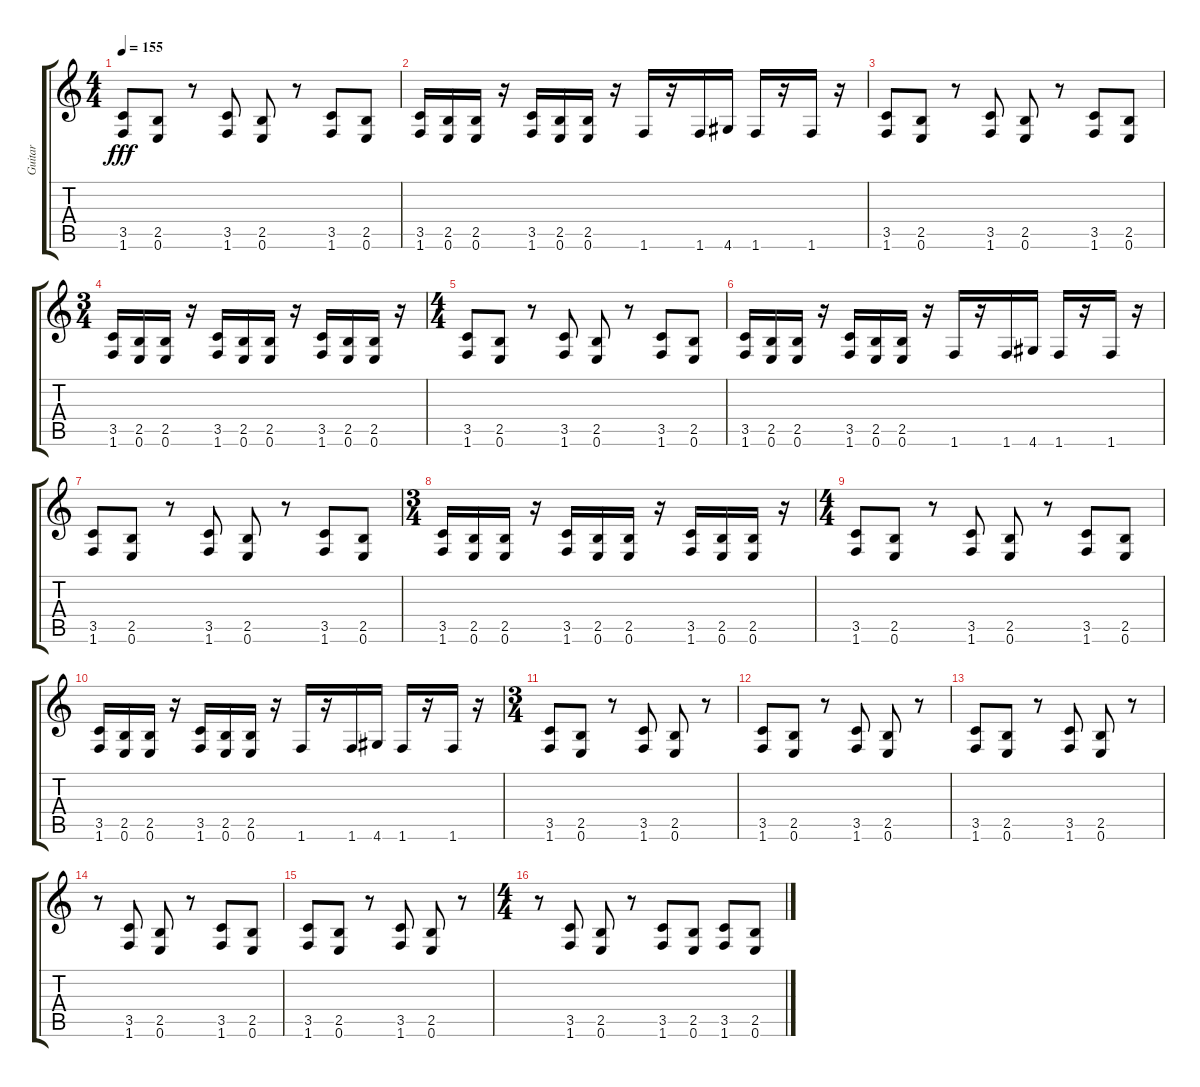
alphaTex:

\track ("Guitar" "Guitar") {instrument distortionguitar}
\staff {score tabs}
\tuning (E4 B3 G3 D3 A2 E2) {hide}
\ts (4 4)
\tempo 155
\clef g2
\ks c
(3.5 1.6).8{dy fff} (2.5 0.6).8 r.8 (3.5 1.6).8 (2.5 0.6).8 r.8 (3.5 1.6).8 (2.5 0.6).8 |
(3.5 1.6).16 (2.5 0.6).16 (2.5 0.6).16 r.16 (3.5 1.6).16 (2.5 0.6).16 (2.5 0.6).16 r.16 1.6.16 r.16 1.6.16 4.6.16 1.6.16 r.16 1.6.16 r.16 |
(3.5 1.6).8 (2.5 0.6).8 r.8 (3.5 1.6).8 (2.5 0.6).8 r.8 (3.5 1.6).8 (2.5 0.6).8 |
\ts (3 4)
(3.5 1.6).16 (2.5 0.6).16 (2.5 0.6).16 r.16 (3.5 1.6).16 (2.5 0.6).16 (2.5 0.6).16 r.16 (3.5 1.6).16 (2.5 0.6).16 (2.5 0.6).16 r.16 |
\ts (4 4)
(3.5 1.6).8 (2.5 0.6).8 r.8 (3.5 1.6).8 (2.5 0.6).8 r.8 (3.5 1.6).8 (2.5 0.6).8 |
(3.5 1.6).16 (2.5 0.6).16 (2.5 0.6).16 r.16 (3.5 1.6).16 (2.5 0.6).16 (2.5 0.6).16 r.16 1.6.16 r.16 1.6.16 4.6.16 1.6.16 r.16 1.6.16 r.16 |
(3.5 1.6).8 (2.5 0.6).8 r.8 (3.5 1.6).8 (2.5 0.6).8 r.8 (3.5 1.6).8 (2.5 0.6).8 |
\ts (3 4)
(3.5 1.6).16 (2.5 0.6).16 (2.5 0.6).16 r.16 (3.5 1.6).16 (2.5 0.6).16 (2.5 0.6).16 r.16 (3.5 1.6).16 (2.5 0.6).16 (2.5 0.6).16 r.16 |
\ts (4 4)
(3.5 1.6).8 (2.5 0.6).8 r.8 (3.5 1.6).8 (2.5 0.6).8 r.8 (3.5 1.6).8 (2.5 0.6).8 |
(3.5 1.6).16 (2.5 0.6).16 (2.5 0.6).16 r.16 (3.5 1.6).16 (2.5 0.6).16 (2.5 0.6).16 r.16 1.6.16 r.16 1.6.16 4.6.16 1.6.16 r.16 1.6.16 r.16 |
\ts (3 4)
(3.5 1.6).8 (2.5 0.6).8 r.8 (3.5 1.6).8 (2.5 0.6).8 r.8 |
(3.5 1.6).8 (2.5 0.6).8 r.8 (3.5 1.6).8 (2.5 0.6).8 r.8 |
(3.5 1.6).8 (2.5 0.6).8 r.8 (3.5 1.6).8 (2.5 0.6).8 r.8 |
r.8 (3.5 1.6).8 (2.5 0.6).8 r.8 (3.5 1.6).8 (2.5 0.6).8 |
(3.5 1.6).8 (2.5 0.6).8 r.8 (3.5 1.6).8 (2.5 0.6).8 r.8 |
\ts (4 4)
r.8 (3.5 1.6).8 (2.5 0.6).8 r.8 (3.5 1.6).8 (2.5 0.6).8 (3.5 1.6).8 (2.5 0.6).8
